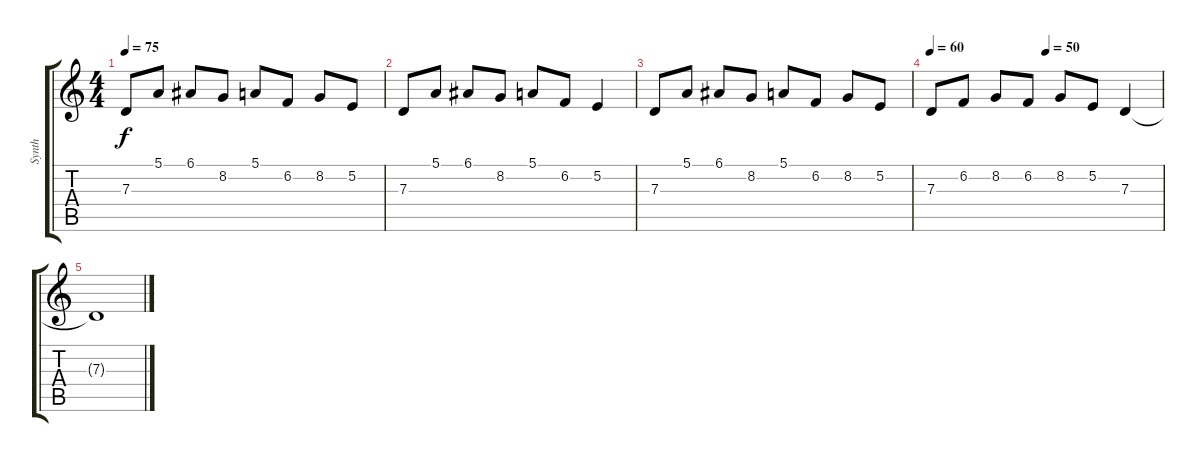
\track ("Synth" "Synth") {instrument choiraahs}
\staff {score tabs}
\tuning (E4 B3 G3 D3 A2 E2) {hide}
\ts (4 4)
\tempo 75
\clef g2
\ks c
7.3.8{dy f} 5.1.8 6.1.8 8.2.8 5.1.8 6.2.8 8.2.8 5.2.8 |
7.3.8 5.1.8 6.1.8 8.2.8 5.1.8 6.2.8 5.2.4 |
7.3.8 5.1.8 6.1.8 8.2.8 5.1.8 6.2.8 8.2.8 5.2.8 |
\tempo 60
\tempo (50 0.5)
7.3.8 6.2.8 8.2.8 6.2.8 8.2.8 5.2.8 7.3.4{volume 0} |
7.3{t}.1
